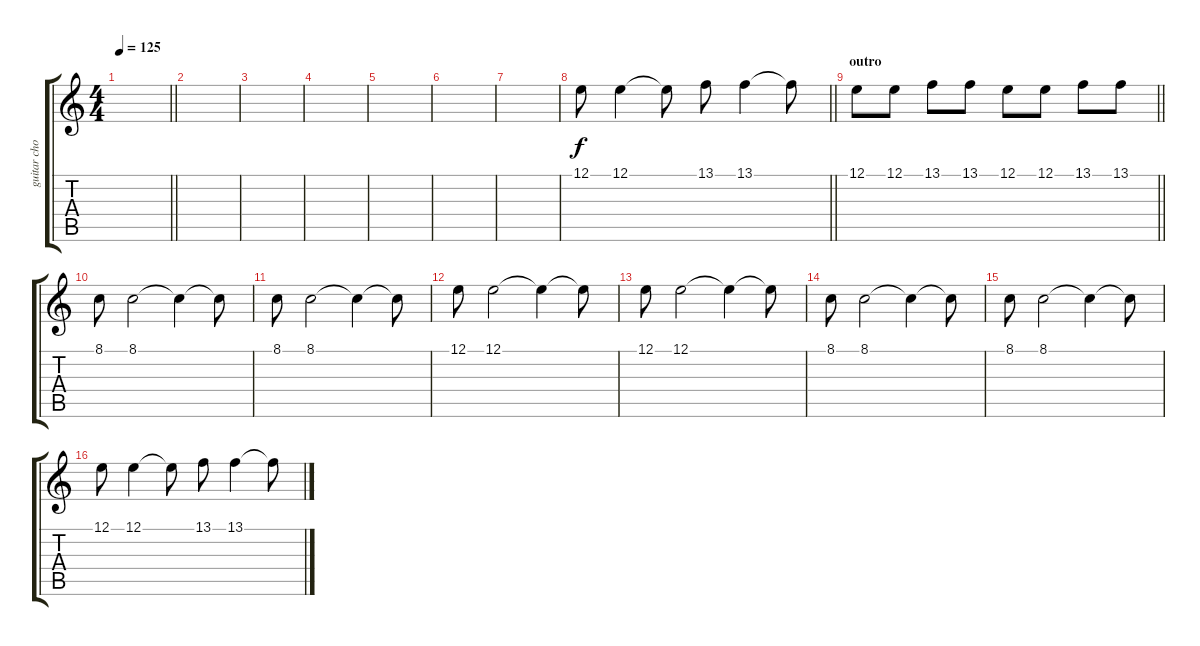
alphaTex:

\track ("guitar choir" "guitar cho") {instrument pad4choir}
\staff {score tabs}
\tuning (E4 B3 G3 D3 A2 E2) {hide}
\ts (4 4)
\tempo 125
\clef g2
\barLineRight lightlight
\ks c
|
|
|
|
|
|
|
\barLineRight lightlight
12.1.8{volume 4} 12.1.4 12.1{t}.8 13.1.8 13.1.4 13.1{t}.8 |
\section ("" "outro")
\barLineRight lightlight
12.1.8 12.1.8 13.1.8 13.1.8 12.1.8 12.1.8 13.1.8 13.1.8 |
8.1.8 8.1.2 8.1{t}.4 8.1{t}.8 |
8.1.8 8.1.2 8.1{t}.4 8.1{t}.8 |
12.1.8 12.1.2 12.1{t}.4 12.1{t}.8 |
12.1.8 12.1.2 12.1{t}.4 12.1{t}.8 |
8.1.8 8.1.2 8.1{t}.4 8.1{t}.8 |
8.1.8 8.1.2 8.1{t}.4 8.1{t}.8 |
12.1.8 12.1.4 12.1{t}.8 13.1.8 13.1.4 13.1{t}.8
